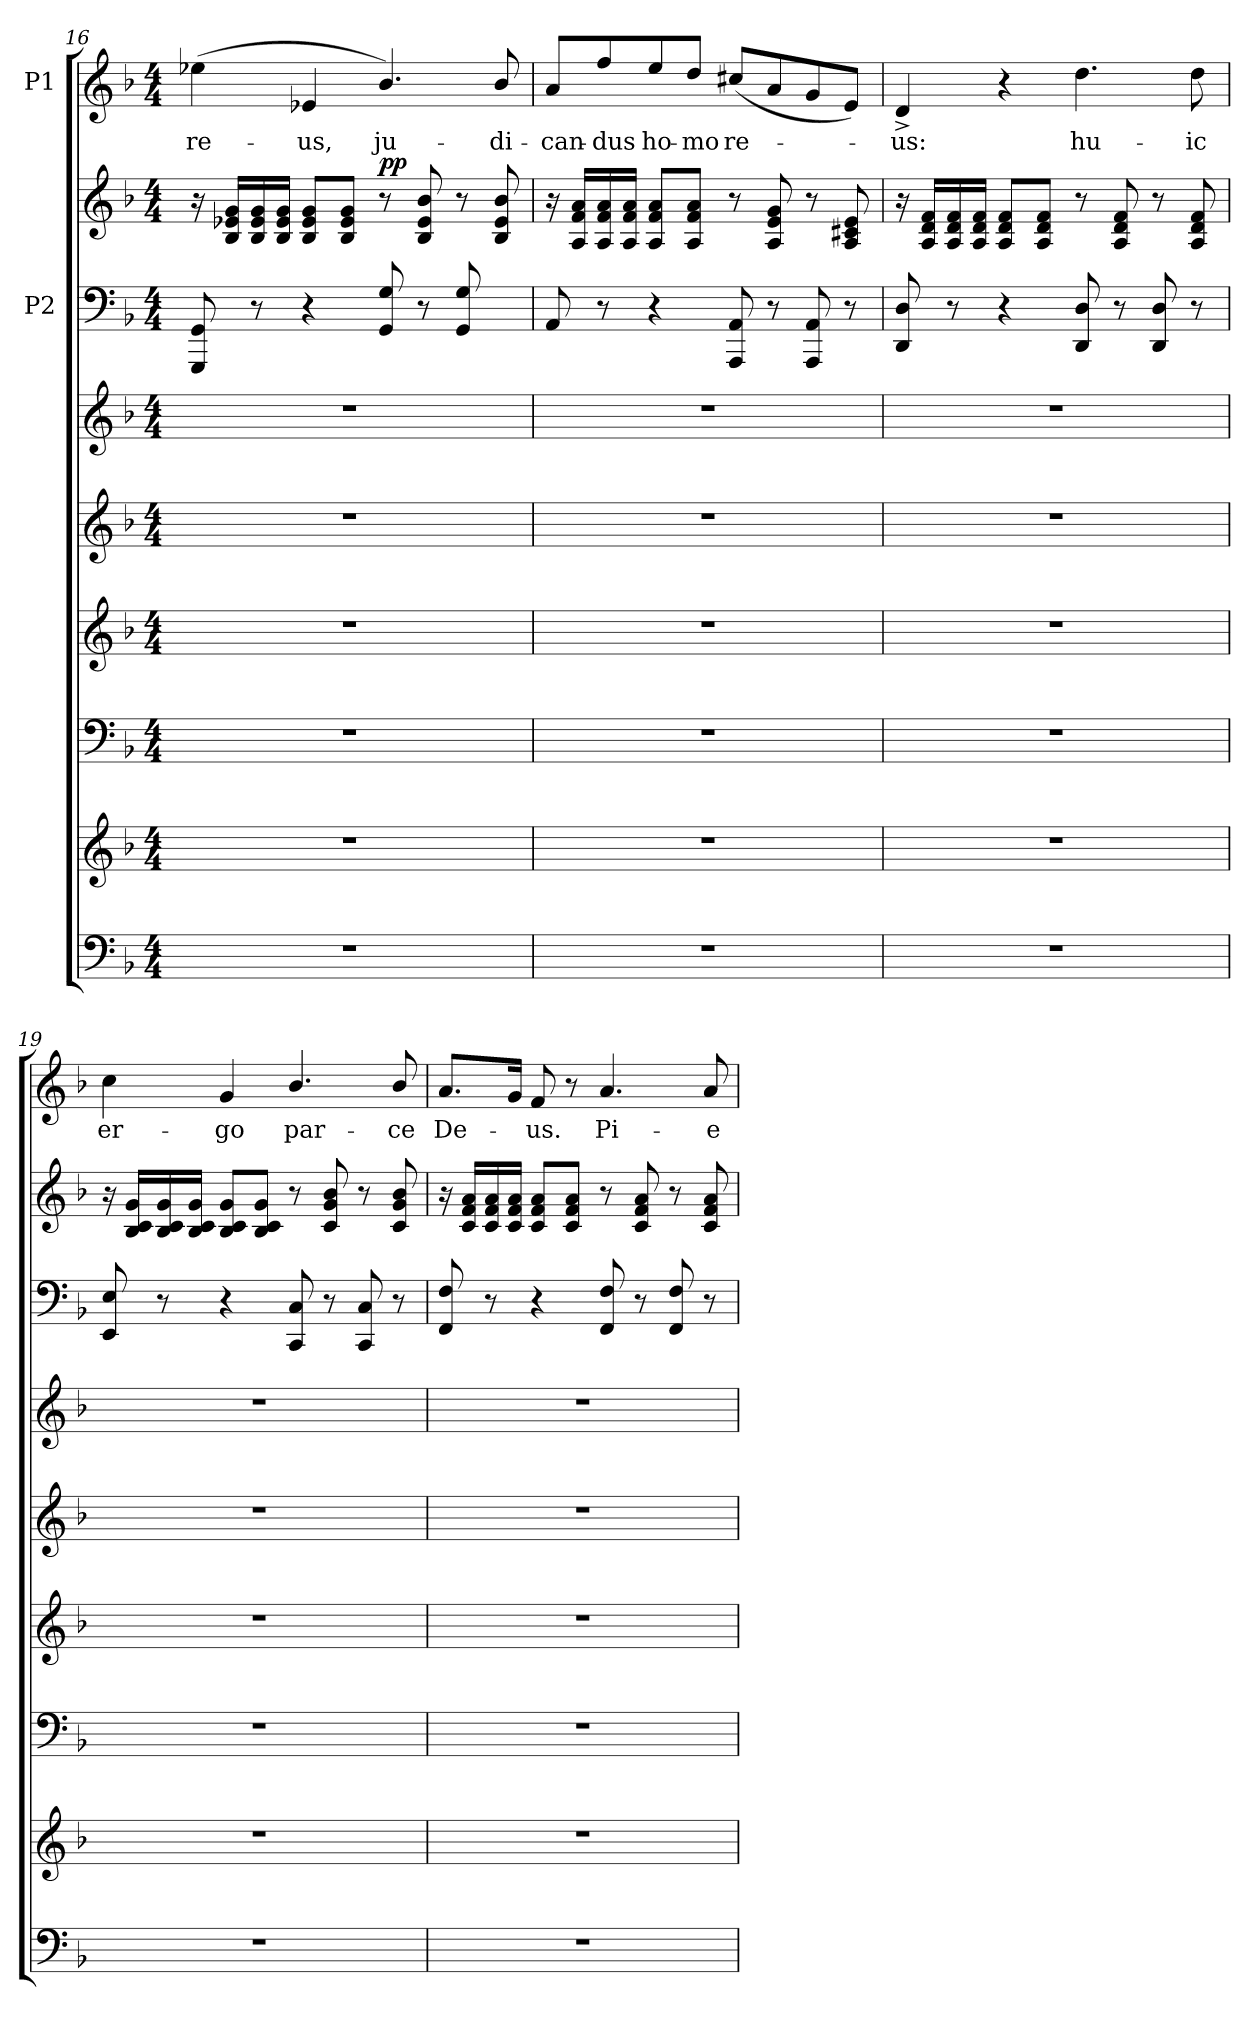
**kern	**kern	**kern	**kern	**kern	**kern	**kern	**kern	**dynam	**kern	**text
*part8	*part7	*part6	*part5	*part4	*part3	*part2	*part2	*part2	*part1	*part1
*staff9	*staff8	*staff7	*staff6	*staff5	*staff4	*staff3	*staff2	*staff2/3	*staff1	*staff1
*	*	*	*	*	*	*I"P2	*	*	*I"P1	*
*clefF4	*clefG2	*clefF4	*clefG2	*clefG2	*clefG2	*clefF4	*clefG2	*	*clefG2	*
*k[b-]	*k[b-]	*k[b-]	*k[b-]	*k[b-]	*k[b-]	*k[b-]	*k[b-]	*	*k[b-]	*
*F:	*F:	*F:	*F:	*F:	*F:	*F:	*F:	*	*F:	*
*M4/4	*M4/4	*M4/4	*M4/4	*M4/4	*M4/4	*M4/4	*M4/4	*	*M4/4	*
=16	=16	=16	=16	=16	=16	=16	=16	=16	=16	=16
!	!	!	!	!	!	!	!	!	!	!LO:LY:b
1r	1r	1r	1r	1r	1r	8GGG/ 8GG/	16r	.	(>4ee-X\	re-
.	.	.	.	.	.	.	16B-/ 16e-X/ 16g/LL	.	.	.
.	.	.	.	.	.	8r	16B-/ 16e-/ 16g/	.	.	.
.	.	.	.	.	.	.	16B-/ 16e-/ 16g/JJ	.	.	.
!	!	!	!	!	!	!	!	!	!	!LO:LY:b
.	.	.	.	.	.	4r	8B-/ 8e-/ 8g/L	.	4e-X/	-us,
.	.	.	.	.	.	.	8B-/ 8e-/ 8g/J	.	.	.
!	!	!	!	!	!	!	!	!LO:DY:a	!	!LO:LY:b
.	.	.	.	.	.	8GG/ 8G/	8r	pp	4.b-/)	ju-
.	.	.	.	.	.	8r	8B-/ 8e-/ 8b-/	.	.	.
.	.	.	.	.	.	8GG/ 8G/	8r	.	.	.
!	!	!	!	!	!	!	!	!	!	!LO:LY:b
.	.	.	.	.	.	8ryy	8B-/ 8e-/ 8b-/	.	8b-/	-di-
=17	=17	=17	=17	=17	=17	=17	=17	=17	=17	=17
!	!	!	!	!	!	!	!	!	!	!LO:LY:b
1r	1r	1r	1r	1r	1r	8AA/	16r	.	8a/L	-can-
.	.	.	.	.	.	.	16A/ 16f/ 16a/LL	.	.	.
!	!	!	!	!	!	!	!	!	!	!LO:LY:b
.	.	.	.	.	.	8r	16A/ 16f/ 16a/	.	8ff/	-dus
.	.	.	.	.	.	.	16A/ 16f/ 16a/JJ	.	.	.
!	!	!	!	!	!	!	!	!	!	!LO:LY:b
.	.	.	.	.	.	4r	8A/ 8f/ 8a/L	.	8ee/	ho-
!	!	!	!	!	!	!	!	!	!	!LO:LY:b
.	.	.	.	.	.	.	8A/ 8f/ 8a/J	.	8dd/J	-mo
!	!	!	!	!	!	!	!	!	!	!LO:LY:b
.	.	.	.	.	.	8AAA/ 8AA/	8r	.	(<8cc#X/L	re-
.	.	.	.	.	.	8r	8A/ 8e/ 8g/	.	8a/	.
.	.	.	.	.	.	8AAA/ 8AA/	8r	.	8g/	.
.	.	.	.	.	.	8r	8A/ 8c#X/ 8e/	.	8e/J)	.
=18	=18	=18	=18	=18	=18	=18	=18	=18	=18	=18
!	!	!	!	!	!	!	!	!	!	!LO:LY:b
1r	1r	1r	1r	1r	1r	8DD/ 8D/	16r	.	4d^/	-us:
.	.	.	.	.	.	.	16A/ 16d/ 16f/LL	.	.	.
.	.	.	.	.	.	8r	16A/ 16d/ 16f/	.	.	.
.	.	.	.	.	.	.	16A/ 16d/ 16f/JJ	.	.	.
.	.	.	.	.	.	4r	8A/ 8d/ 8f/L	.	4r	.
.	.	.	.	.	.	.	8A/ 8d/ 8f/J	.	.	.
!	!	!	!	!	!	!	!	!	!	!LO:LY:b
.	.	.	.	.	.	8DD/ 8D/	8r	.	4.dd\	hu-
.	.	.	.	.	.	8r	8A/ 8d/ 8f/	.	.	.
.	.	.	.	.	.	8DD/ 8D/	8r	.	.	.
!	!	!	!	!	!	!	!	!	!	!LO:LY:b
.	.	.	.	.	.	8r	8A/ 8d/ 8f/	.	8dd\	-ic
=19	=19	=19	=19	=19	=19	=19	=19	=19	=19	=19
!	!	!	!	!	!	!	!	!	!	!LO:LY:b
1r	1r	1r	1r	1r	1r	8EE/ 8E/	16r	.	4cc\	er-
.	.	.	.	.	.	.	16B-/ 16c/ 16g/LL	.	.	.
.	.	.	.	.	.	8r	16B-/ 16c/ 16g/	.	.	.
.	.	.	.	.	.	.	16B-/ 16c/ 16g/JJ	.	.	.
!	!	!	!	!	!	!	!	!	!	!LO:LY:b
.	.	.	.	.	.	4r	8B-/ 8c/ 8g/L	.	4g/	-go
.	.	.	.	.	.	.	8B-/ 8c/ 8g/J	.	.	.
!	!	!	!	!	!	!	!	!	!	!LO:LY:b
.	.	.	.	.	.	8CC/ 8C/	8r	.	4.b-/	par-
.	.	.	.	.	.	8r	8c/ 8g/ 8b-/	.	.	.
.	.	.	.	.	.	8CC/ 8C/	8r	.	.	.
!	!	!	!	!	!	!	!	!	!	!LO:LY:b
.	.	.	.	.	.	8r	8c/ 8g/ 8b-/	.	8b-/	-ce
=20	=20	=20	=20	=20	=20	=20	=20	=20	=20	=20
!	!	!	!	!	!	!	!	!	!	!LO:LY:b
1r	1r	1r	1r	1r	1r	8FF/ 8F/	16r	.	8.a/L	De-
.	.	.	.	.	.	.	16c/ 16f/ 16a/LL	.	.	.
.	.	.	.	.	.	8r	16c/ 16f/ 16a/	.	.	.
.	.	.	.	.	.	.	16c/ 16f/ 16a/JJ	.	16g/Jk	.
!	!	!	!	!	!	!	!	!	!	!LO:LY:b
.	.	.	.	.	.	4r	8c/ 8f/ 8a/L	.	8f/	-us.
.	.	.	.	.	.	.	8c/ 8f/ 8a/J	.	8r	.
!	!	!	!	!	!	!	!	!	!	!LO:LY:b
.	.	.	.	.	.	8FF/ 8F/	8r	.	4.a/	Pi-
.	.	.	.	.	.	8r	8c/ 8f/ 8a/	.	.	.
.	.	.	.	.	.	8FF/ 8F/	8r	.	.	.
!	!	!	!	!	!	!	!	!	!	!LO:LY:b
.	.	.	.	.	.	8r	8c/ 8f/ 8a/	.	8a/	-e
=	=	=	=	=	=	=	=	=	=	=
*-	*-	*-	*-	*-	*-	*-	*-	*-	*-	*-
